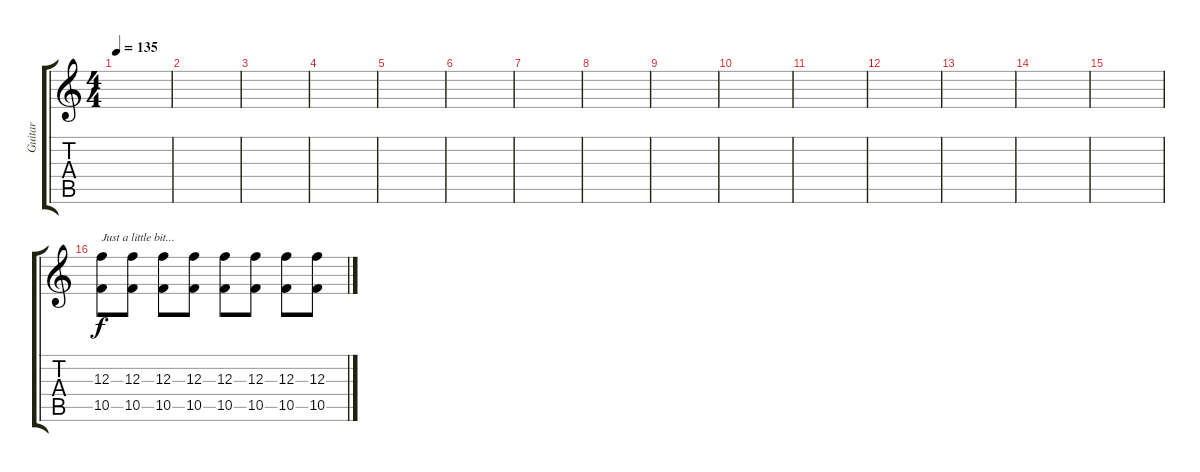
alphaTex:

\track ("Guitar" "Guitar") {instrument distortionguitar}
\staff {score tabs}
\tuning (D4 A3 F3 C3 G2 C2) {hide}
\ts (4 4)
\tempo 135
\clef g2
\ks c
|
|
|
|
|
|
|
|
|
|
|
|
|
|
|
(12.3 10.5).8{txt "Just a little bit..."} (12.3 10.5).8 (12.3 10.5).8 (12.3 10.5).8 (12.3 10.5).8 (12.3 10.5).8 (12.3 10.5).8 (12.3 10.5).8
